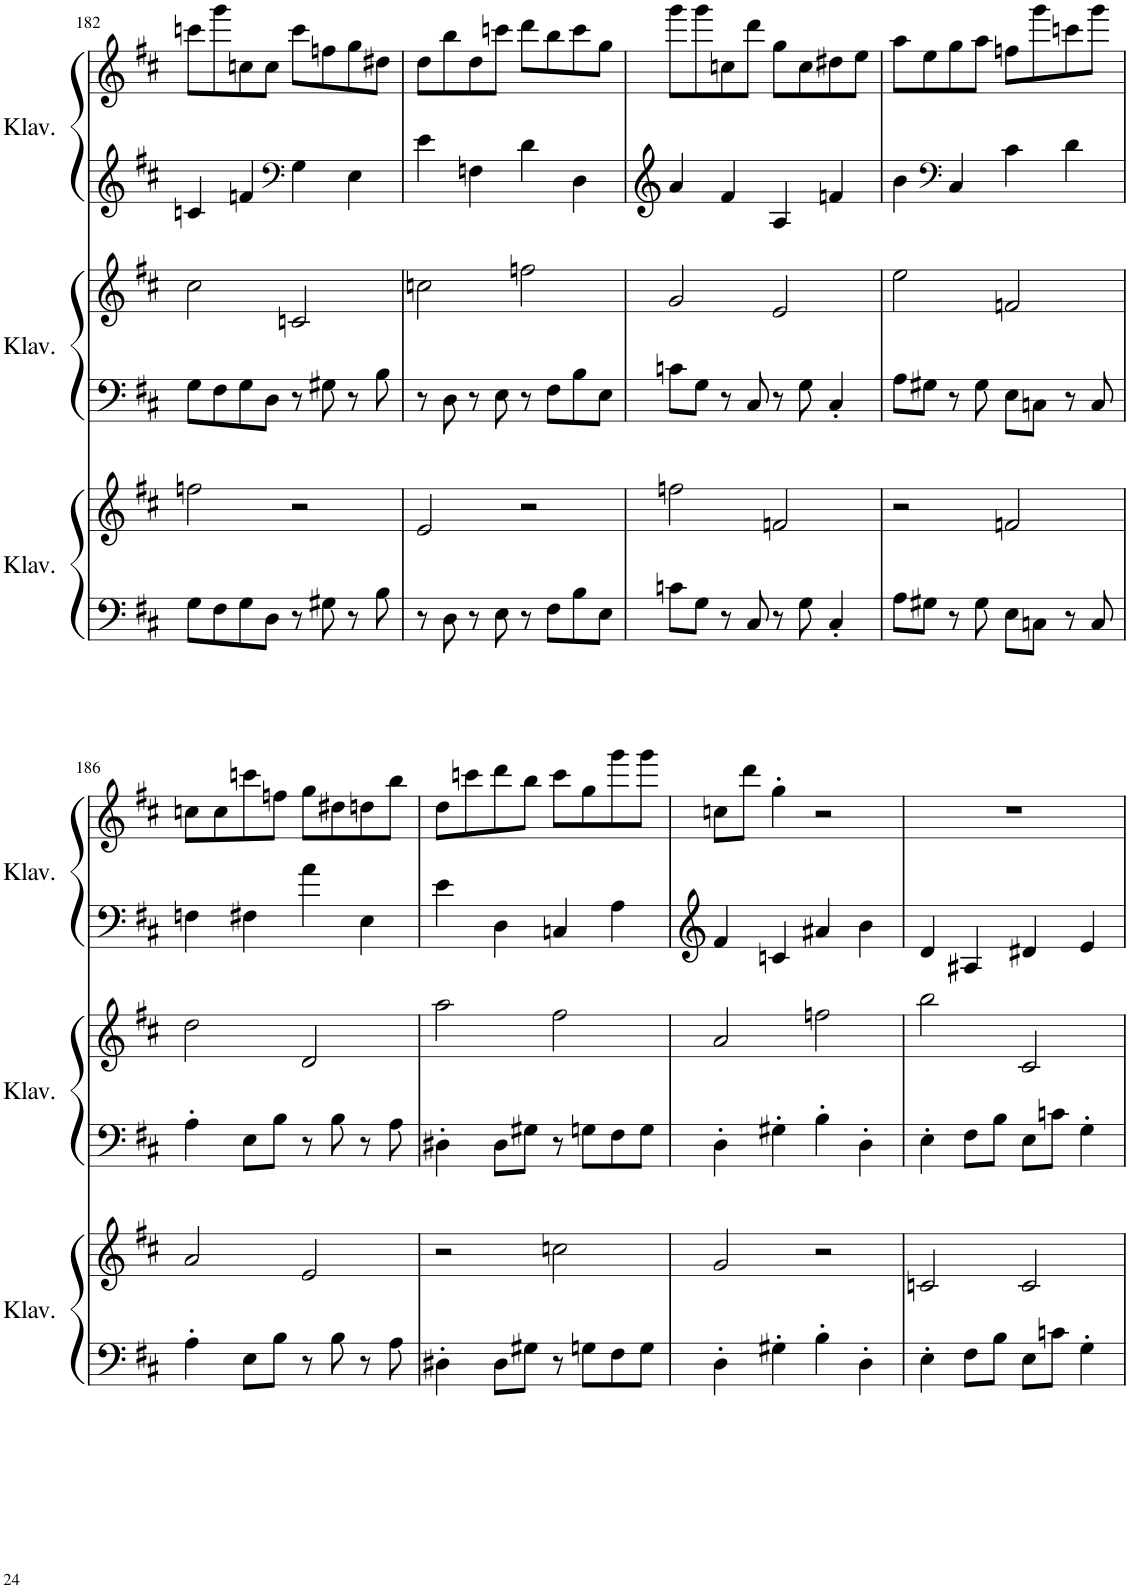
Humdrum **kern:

**kern	**kern	**kern	**kern	**kern	**kern
*part3	*part3	*part2	*part2	*part1	*part1
*staff6	*staff5	*staff4	*staff3	*staff2	*staff1
*I"Klavier	*	*I"Klavier	*	*I"Klavier	*
*I'Klav.	*	*I'Klav.	*	*I'Klav.	*
!!LO:PB:g=z
*clefG2	*clefG2	*clefG2	*clefG2	*clefF4	*clefG2
*k[f#c#]	*k[f#c#]	*k[f#c#]	*k[f#c#]	*k[f#c#]	*k[f#c#]
*M4/4	*M4/4	*M4/4	*M4/4	*M4/4	*M4/4
=182	=182	=182	=182	=182	=182
8G\L	2ffn\	8G\L	2cc#\	4cn/	8cccn\L
8F#\	.	8F#\	.	.	8ggg\
8G\	.	8G\	.	4fn/	8ccn\
8D\J	.	8D\J	.	.	8cc\J
*	*	*	*	*clefF4	*
8r	2r	8r	2cn/	4G\	8ccc\L
8G#X\	.	8G#X\	.	.	8ffn\
8r	.	8r	.	4E\	8gg\
8B\	.	8B\	.	.	8dd#X\J
=183	=183	=183	=183	=183	=183
8r	2e/	8r	2ccn\	4e\	8dd\L
8D\	.	8D\	.	.	8bb\
8r	.	8r	.	4Fn\	8dd\
8E\	.	8E\	.	.	8cccn\J
8r	2r	8r	2ffn\	4d\	8ddd\L
8F#\L	.	8F#\L	.	.	8bb\
8B\	.	8B\	.	4D\	8ccc\
8E\J	.	8E\J	.	.	8gg\J
=184	=184	=184	=184	=184	=184
8cn\L	2ffn\	8cn\L	2g/	4a/	8ggg\L
8G\J	.	8G\J	.	.	8ggg\
8r	.	8r	.	4f#/	8ccn\
8C#/	.	8C#/	.	.	8ddd\J
8r	2fn/	8r	2e/	4A/	8gg\L
8G\	.	8G\	.	.	8cc\
4C#'/	.	4C#'/	.	4fn/	8dd#X\
.	.	.	.	.	8ee\J
=185	=185	=185	=185	=185	=185
8A\L	2r	8A\L	2ee\	4b\	8aa\L
8G#X\J	.	8G#X\J	.	.	8ee\
*	*	*	*	*clefF4	*
8r	.	8r	.	4C#/	8gg\
8G#\	.	8G#\	.	.	8aa\J
8E\L	2fn/	8E\L	2fn/	4c#\	8ffn\L
8Cn\J	.	8Cn\J	.	.	8ggg\
8r	.	8r	.	4d\	8cccn\
8C/	.	8C/	.	.	8ggg\J
!!LO:LB:g=z
=186	=186	=186	=186	=186	=186
4A'\	2a/	4A'\	2dd\	4Fn\	8ccn\L
.	.	.	.	.	8cc\
8E\L	.	8E\L	.	4F#X\	8cccn\
8B\J	.	8B\J	.	.	8ffn\J
8r	2e/	8r	2d/	4a\	8gg\L
8B\	.	8B\	.	.	8dd#X\
8r	.	8r	.	4E\	8ddn\
8A\	.	8A\	.	.	8bb\J
=187	=187	=187	=187	=187	=187
4D#X'\	2r	4D#X'\	2aa\	4e\	8dd\L
.	.	.	.	.	8cccn\
8D#\L	.	8D#\L	.	4D\	8ddd\
8G#X\J	.	8G#X\J	.	.	8bb\J
8r	2ccn\	8r	2ff#\	4Cn/	8ccc\L
8Gn\L	.	8Gn\L	.	.	8gg\
8F#\	.	8F#\	.	4A\	8ggg\
8G\J	.	8G\J	.	.	8ggg\J
=188	=188	=188	=188	=188	=188
4D'\	2g/	4D'\	2a/	4f#/	8ccn\L
.	.	.	.	.	8ddd\J
4G#X'\	.	4G#X'\	.	4cn/	4gg'\
4B'\	2r	4B'\	2ffn\	4a#X/	2r
4D'\	.	4D'\	.	4b\	.
=189	=189	=189	=189	=189	=189
4E'\	2cn/	4E'\	2bb\	4d/	1r
8F#\L	.	8F#\L	.	4A#X/	.
8B\J	.	8B\J	.	.	.
8E\L	2c/	8E\L	2c#/	4d#X/	.
8cn\J	.	8cn\J	.	.	.
4G'\	.	4G'\	.	4e/	.
=	=	=	=	=	=
*-	*-	*-	*-	*-	*-
